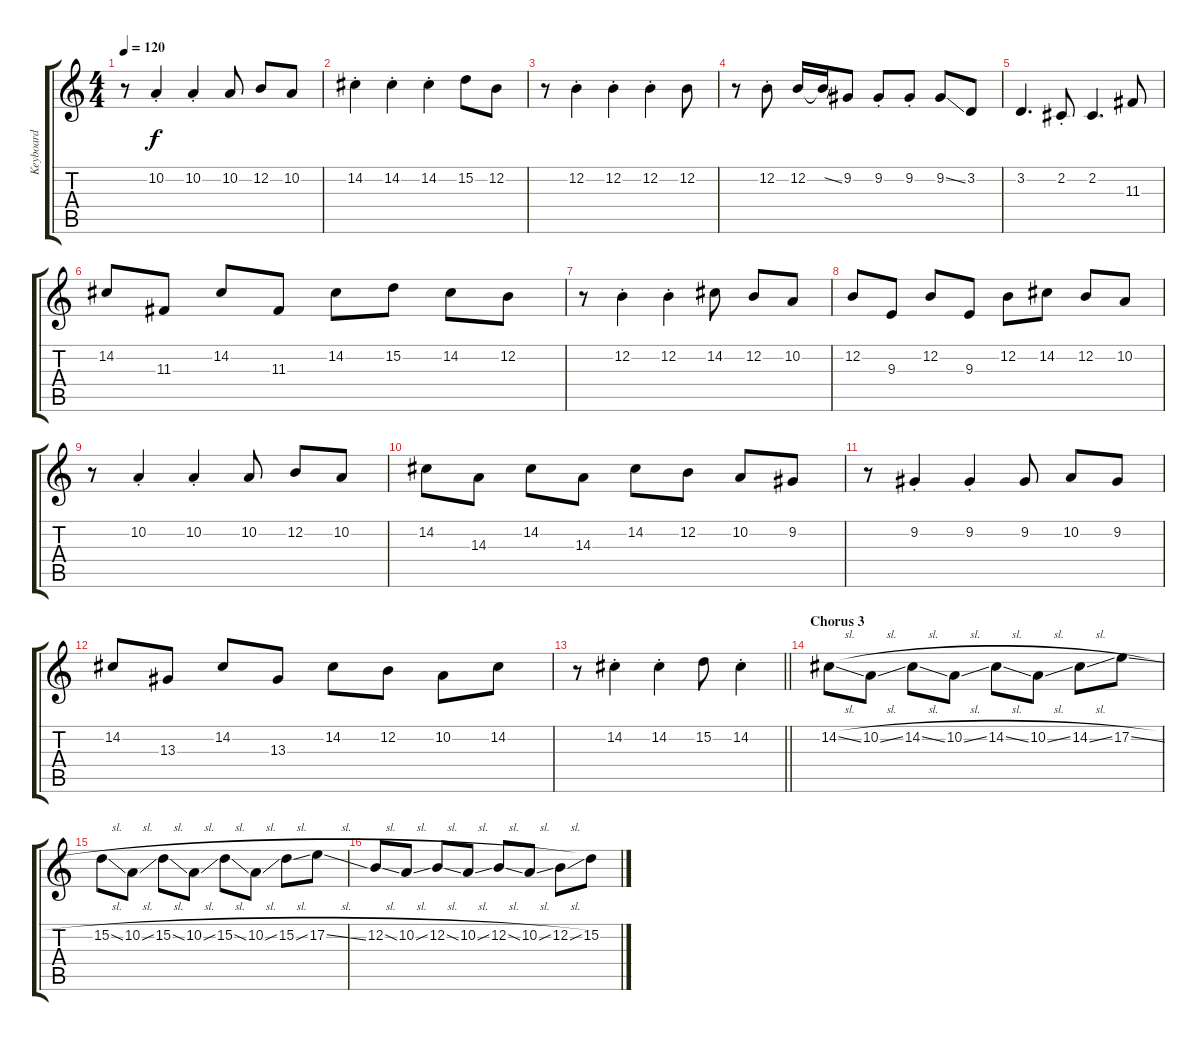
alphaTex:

\track ("Keyboard" "Keyboard") {instrument churchorgan}
\staff {score tabs}
\tuning (E4 B3 G3 D3 A2 E2) {hide}
\ts (4 4)
\tempo 120
\clef g2
\ks c
r.8{dy f} 10.2{st}.4 10.2{st}.4 10.2.8 12.2.8 10.2.8 |
14.2{st}.4 14.2{st}.4 14.2{st}.4 15.2.8 12.2.8 |
r.8 12.2{st}.4 12.2{st}.4 12.2{st}.4 12.2.8 |
r.8 12.2{st}.8 12.2.16 12.2{ss t}.16 9.2.8 9.2{st}.8 9.2{st}.8 9.2{ss}.8 3.2.8 |
3.2.4{d} 2.2{st}.8 2.2.4{d} 11.3.8 |
14.2.8 11.3.8 14.2.8 11.3.8 14.2.8 15.2.8 14.2.8 12.2.8 |
r.8 12.2{st}.4 12.2{st}.4 14.2.8 12.2.8 10.2.8 |
12.2.8 9.3.8 12.2.8 9.3.8 12.2.8 14.2.8 12.2.8 10.2.8 |
r.8 10.2{st}.4 10.2{st}.4 10.2.8 12.2.8 10.2.8 |
14.2.8 14.3.8 14.2.8 14.3.8 14.2.8 12.2.8 10.2.8 9.2.8 |
r.8 9.2{st}.4 9.2{st}.4 9.2.8 10.2.8 9.2.8 |
14.2.8 13.3.8 14.2.8 13.3.8 14.2.8 12.2.8 10.2.8 14.2.8 |
\barLineRight lightlight
r.8 14.2{st}.4 14.2{st}.4 15.2.8 14.2{st}.4 |
\section ("" "Chorus 3")
14.2{sl}.8{volume 15 instrument churchorgan} 10.2{sl}.8 14.2{sl}.8 10.2{sl}.8 14.2{sl}.8 10.2{sl}.8 14.2{sl}.8 17.2{sl}.8 |
15.2{sl}.8 10.2{sl}.8 15.2{sl}.8 10.2{sl}.8 15.2{sl}.8 10.2{sl}.8 15.2{sl}.8 17.2{sl}.8 |
12.2{sl}.8 10.2{sl}.8 12.2{sl}.8 10.2{sl}.8 12.2{sl}.8 10.2{sl}.8 12.2{sl}.8 15.2{sl}.8
